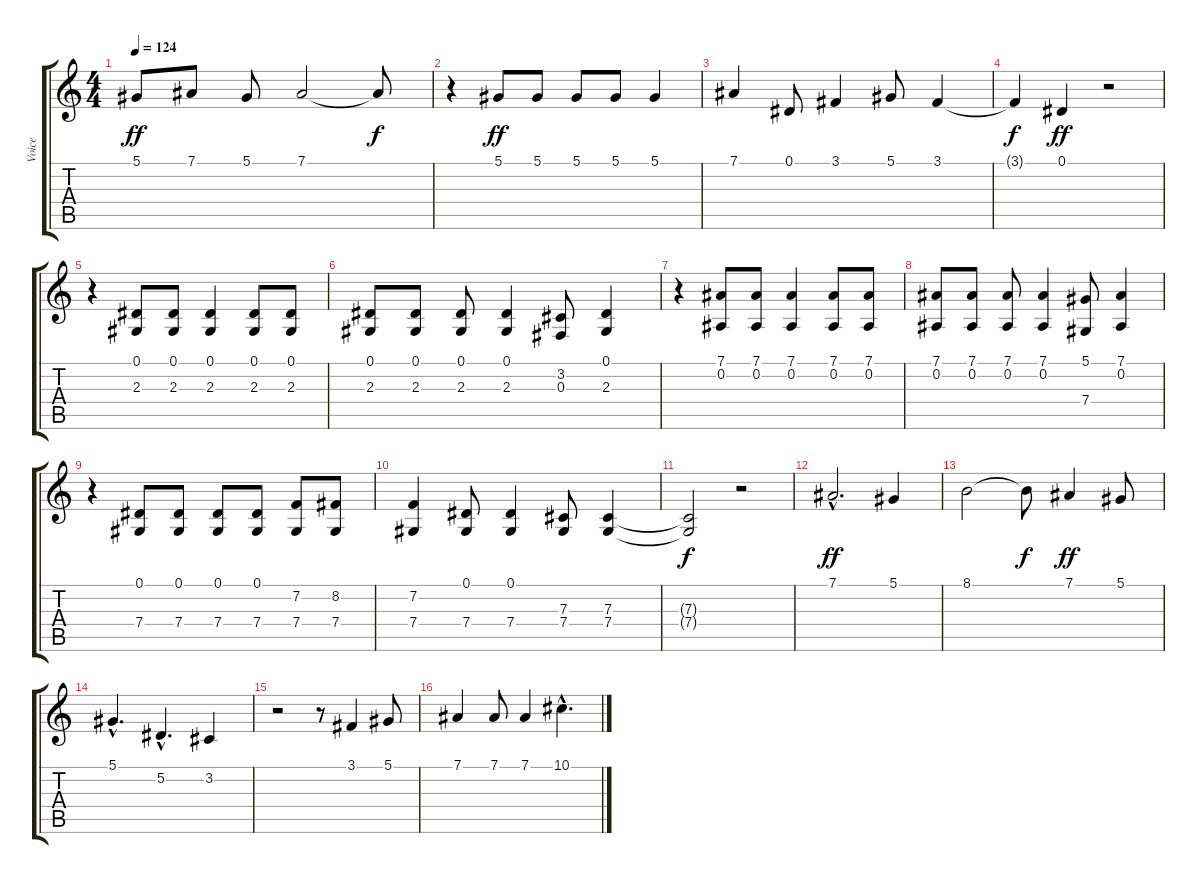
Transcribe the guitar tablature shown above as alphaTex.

\track ("Voice" "Voice") {instrument synthvoice}
\staff {score tabs}
\tuning (Eb4 Bb3 Gb3 Db3 Ab2 Eb2) {hide}
\ts (4 4)
\tempo 124
\clef g2
\ks c
5.1.8{dy ff} 7.1.8 5.1.8 7.1.2 7.1{t}.8{dy f} |
r.4 5.1.8{dy ff} 5.1.8 5.1.8 5.1.8 5.1.4 |
7.1.4 0.1.8 3.1.4 5.1.8 3.1.4 |
3.1{t}.4{dy f} 0.1.4{dy ff} r.2 |
r.4 (0.1 2.3).8 (0.1 2.3).8 (0.1 2.3).4 (0.1 2.3).8 (0.1 2.3).8 |
(0.1 2.3).8 (0.1 2.3).8 (0.1 2.3).8 (0.1 2.3).4 (3.2 0.3).8 (0.1 2.3).4 |
r.4 (7.1 0.2).8 (7.1 0.2).8 (7.1 0.2).4 (7.1 0.2).8 (7.1 0.2).8 |
(7.1 0.2).8 (7.1 0.2).8 (7.1 0.2).8 (7.1 0.2).4 (5.1 7.4).8 (7.1 0.2).4 |
r.4 (0.1 7.4).8 (0.1 7.4).8 (0.1 7.4).8 (0.1 7.4).8 (7.2 7.4).8 (8.2 7.4).8 |
(7.2 7.4).4 (0.1 7.4).8 (0.1 7.4).4 (7.3 7.4).8 (7.3 7.4).4 |
(7.3{t} 7.4{t}).2{dy f} r.2 |
7.1{hac}.2{d dy ff} 5.1.4 |
8.1.2 8.1{t}.8{dy f} 7.1.4{dy ff} 5.1.8 |
5.1{hac}.4{d} 5.2{hac}.4{d} 3.2.4 |
r.2 r.8 3.1.4 5.1.8 |
7.1.4 7.1.8 7.1.4 10.1{hac}.4{d}
